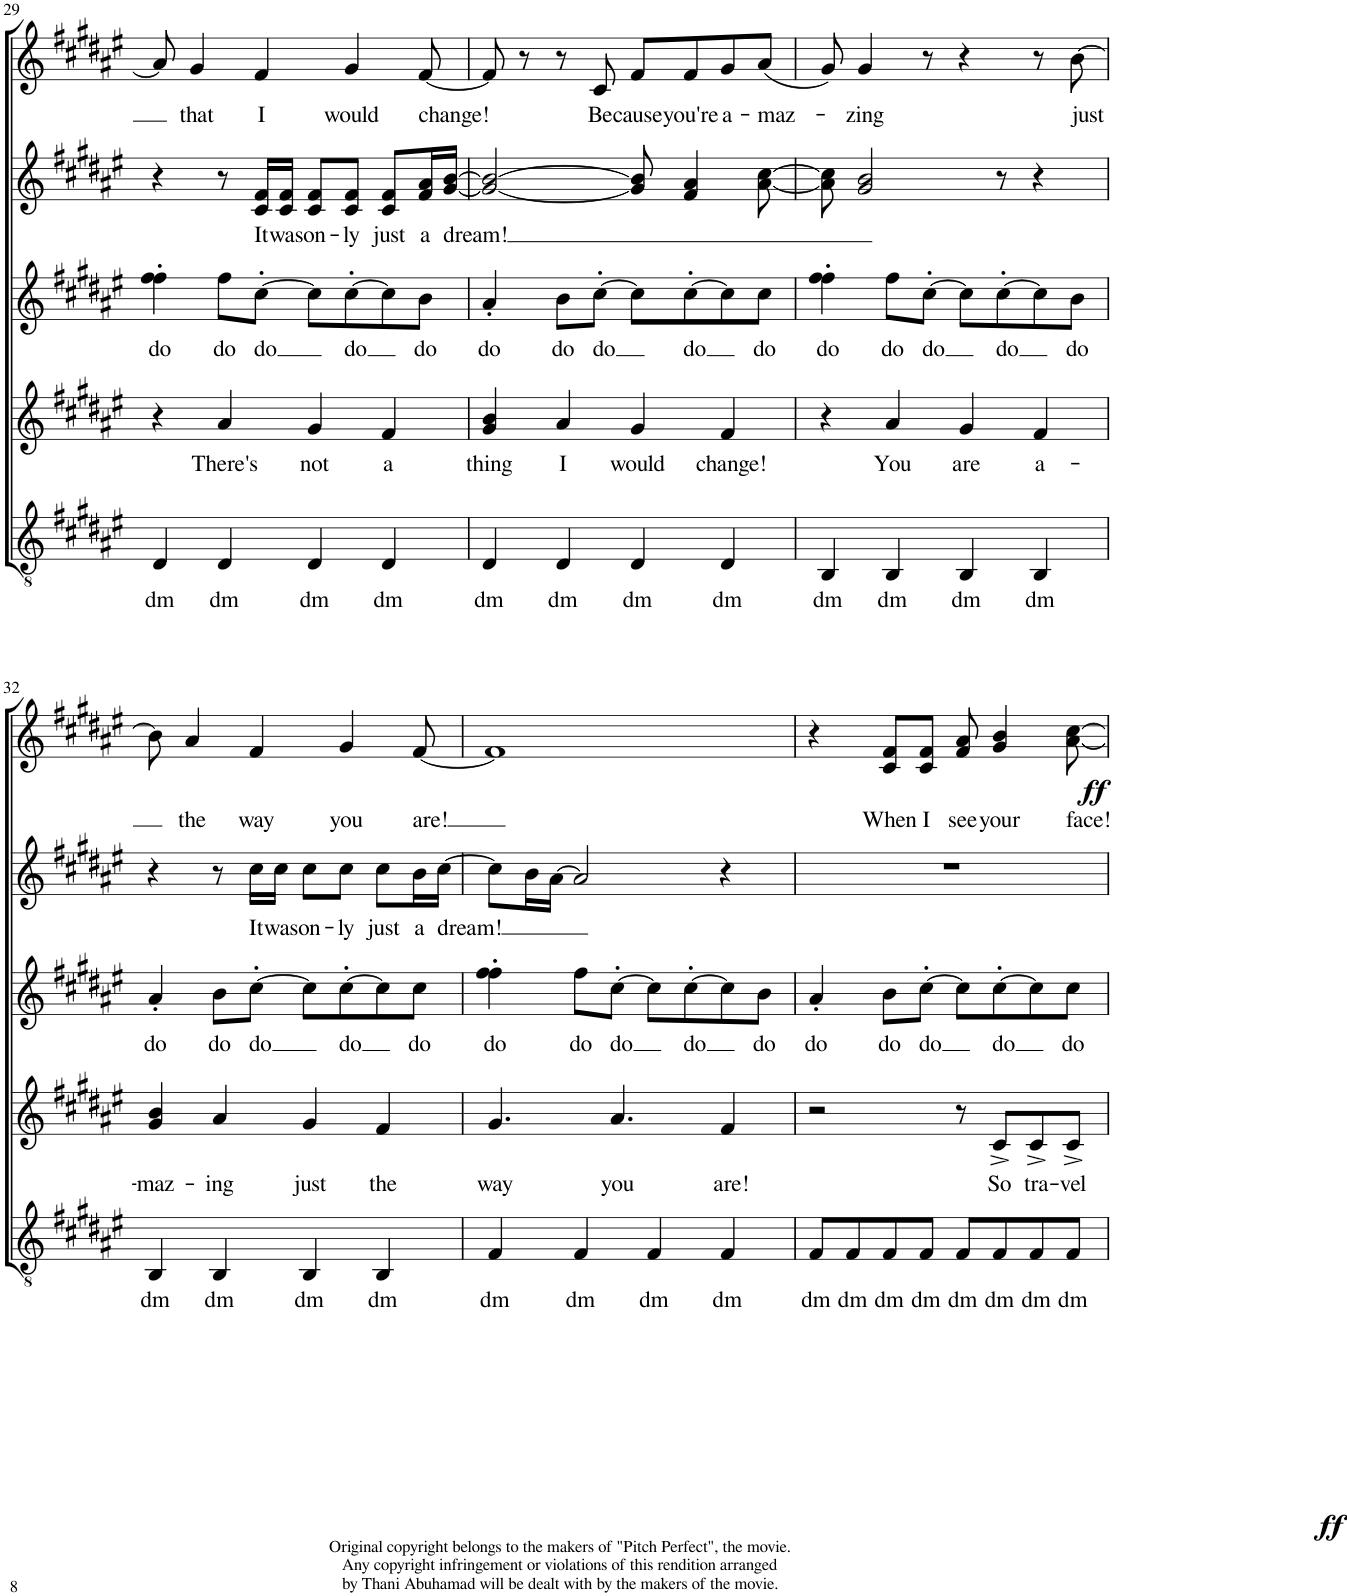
**kern	**text	**kern	**text	**dynam	**kern	**text	**kern	**text	**kern	**text	**dynam
*part5	*part5	*part4	*part4	*part4	*part3	*part3	*part2	*part2	*part1	*part1	*part1
*staff5	*staff5	*staff4	*staff4	*staff4	*staff3	*staff3	*staff2	*staff2	*staff1	*staff1	*staff1
*I"Bass	*	*I"Alto	*	*	*I"Mezzo	*	*I"Soprano	*	*I"Solo	*	*
*	*	*I'A	*	*	*	*	*I'S	*	*	*	*
!!LO:PB:g=z
*clefGv2	*	*clefG2	*	*	*clefG2	*	*clefG2	*	*clefG2	*	*
*k[f#c#g#d#a#e#]	*	*k[f#c#g#d#a#e#]	*	*	*k[f#c#g#d#a#e#]	*	*k[f#c#g#d#a#e#]	*	*k[f#c#g#d#a#e#]	*	*
*M4/4	*	*M4/4	*	*	*M4/4	*	*M4/4	*	*M4/4	*	*
=29	=29	=29	=29	=29	=29	=29	=29	=29	=29	=29	=29
!	!LO:LY:b	!	!	!	!	!LO:LY:b	!	!	!	!	!
4D#/	dm	4r	.	.	4ff#\' 4ff#\'	do	4r	.	8a#/]	.	.
!	!	!	!	!	!	!	!	!	!	!LO:LY:b	!
.	.	.	.	.	.	.	.	.	4g#/	that	.
!	!LO:LY:b	!	!LO:LY:b	!	!	!LO:LY:b	!	!	!	!	!
4D#/	dm	4a#/	There's	.	8ff#\L	do	8r	.	.	.	.
!	!	!	!	!	!	!LO:LY:b	!	!LO:LY:b	!	!LO:LY:b	!
.	.	.	.	.	[8cc#'\J	do	16c#/ 16f#/LL	It	4f#/	I	.
!	!	!	!	!	!	!	!	!LO:LY:b	!	!	!
.	.	.	.	.	.	.	16c#/ 16f#/JJ	was	.	.	.
!	!LO:LY:b	!	!LO:LY:b	!	!	!	!	!LO:LY:b	!	!	!
4D#/	dm	4g#/	not	.	8cc#\L]	.	8c#/ 8f#/L	on-	.	.	.
!	!	!	!	!	!	!LO:LY:b	!	!LO:LY:b	!	!LO:LY:b	!
.	.	.	.	.	[8cc#'\	do	8c#/ 8f#/J	-ly	4g#/	would	.
!	!LO:LY:b	!	!LO:LY:b	!	!	!	!	!LO:LY:b	!	!	!
4D#/	dm	4f#/	a	.	8cc#\]	.	8c#/ 8f#/L	just	.	.	.
!	!	!	!	!	!	!LO:LY:b	!	!LO:LY:b	!	!LO:LY:b	!
.	.	.	.	.	8b\J	do	16f#/ 16a#/L	a	[8f#/	change!	.
!	!	!	!	!	!	!	!	!LO:LY:b	!	!	!
.	.	.	.	.	.	.	[16g#/ [16b/JJ	dream!	.	.	.
=30	=30	=30	=30	=30	=30	=30	=30	=30	=30	=30	=30
!	!LO:LY:b	!	!LO:LY:b	!	!	!LO:LY:b	!	!	!	!	!
4D#/	dm	4g#/ 4b/	thing	.	4a#'/	do	2g#/_ 2b/_	.	8f#/]	.	.
.	.	.	.	.	.	.	.	.	8r	.	.
!	!LO:LY:b	!	!LO:LY:b	!	!	!LO:LY:b	!	!	!	!	!
4D#/	dm	4a#/	I	.	8b\L	do	.	.	8r	.	.
!	!	!	!	!	!	!LO:LY:b	!	!	!	!LO:LY:b	!
.	.	.	.	.	[8cc#'\J	do	.	.	8c#/	Be-	.
!	!LO:LY:b	!	!LO:LY:b	!	!	!	!	!	!	!LO:LY:b	!
4D#/	dm	4g#/	would	.	8cc#\L]	.	8g#/] 8b/]	.	8f#/L	-cause	.
!	!	!	!	!	!	!LO:LY:b	!	!	!	!LO:LY:b	!
.	.	.	.	.	[8cc#'\	do	4f#/ 4a#/	.	8f#/	you're	.
!	!LO:LY:b	!	!LO:LY:b	!	!	!	!	!	!	!LO:LY:b	!
4D#/	dm	4f#/	change!	.	8cc#\]	.	.	.	8g#/	a-	.
!	!	!	!	!	!	!LO:LY:b	!	!	!	!LO:LY:b	!
.	.	.	.	.	8cc#\J	do	[8a#\ [8cc#\	.	(8a#/J	-maz-	.
=31	=31	=31	=31	=31	=31	=31	=31	=31	=31	=31	=31
!	!LO:LY:b	!	!	!	!	!LO:LY:b	!	!	!	!	!
4BB/	dm	4r	.	.	4ff#\' 4ff#\'	do	8a#\] 8cc#\]	.	8g#/)	.	.
!	!	!	!	!	!	!	!	!	!	!LO:LY:b	!
.	.	.	.	.	.	.	2g#/ 2b/	.	4g#/	zing	.
!	!LO:LY:b	!	!LO:LY:b	!	!	!LO:LY:b	!	!	!	!	!
4BB/	dm	4a#/	You	.	8ff#\L	do	.	.	.	.	.
!	!	!	!	!	!	!LO:LY:b	!	!	!	!	!
.	.	.	.	.	[8cc#'\J	do	.	.	8r	.	.
!	!LO:LY:b	!	!LO:LY:b	!	!	!	!	!	!	!	!
4BB/	dm	4g#/	are	.	8cc#\L]	.	.	.	4r	.	.
!	!	!	!	!	!	!LO:LY:b	!	!	!	!	!
.	.	.	.	.	[8cc#'\	do	8r	.	.	.	.
!	!LO:LY:b	!	!LO:LY:b	!	!	!	!	!	!	!	!
4BB/	dm	4f#/	a-	.	8cc#\]	.	4r	.	8r	.	.
!	!	!	!	!	!	!LO:LY:b	!	!	!	!LO:LY:b	!
.	.	.	.	.	8b\J	do	.	.	[8b\	just	.
!!LO:LB:g=z
=32	=32	=32	=32	=32	=32	=32	=32	=32	=32	=32	=32
!	!LO:LY:b	!	!LO:LY:b	!	!	!LO:LY:b	!	!	!	!	!
4BB/	dm	4g#/ 4b/	-maz-	.	4a#'/	do	4r	.	8b\]	.	.
!	!	!	!	!	!	!	!	!	!	!LO:LY:b	!
.	.	.	.	.	.	.	.	.	4a#/	the	.
!	!LO:LY:b	!	!LO:LY:b	!	!	!LO:LY:b	!	!	!	!	!
4BB/	dm	4a#/	-ing	.	8b\L	do	8r	.	.	.	.
!	!	!	!	!	!	!LO:LY:b	!	!LO:LY:b	!	!LO:LY:b	!
.	.	.	.	.	[8cc#'\J	do	16cc#\LL	It	4f#/	way	.
!	!	!	!	!	!	!	!	!LO:LY:b	!	!	!
.	.	.	.	.	.	.	16cc#\JJ	was	.	.	.
!	!LO:LY:b	!	!LO:LY:b	!	!	!	!	!LO:LY:b	!	!	!
4BB/	dm	4g#/	just	.	8cc#\L]	.	8cc#\L	on-	.	.	.
!	!	!	!	!	!	!LO:LY:b	!	!LO:LY:b	!	!LO:LY:b	!
.	.	.	.	.	[8cc#'\	do	8cc#\J	-ly	4g#/	you	.
!	!LO:LY:b	!	!LO:LY:b	!	!	!	!	!LO:LY:b	!	!	!
4BB/	dm	4f#/	the	.	8cc#\]	.	8cc#\L	just	.	.	.
!	!	!	!	!	!	!LO:LY:b	!	!LO:LY:b	!	!LO:LY:b	!
.	.	.	.	.	8cc#\J	do	16b\L	a	[8f#/	are!	.
!	!	!	!	!	!	!	!	!LO:LY:b	!	!	!
.	.	.	.	.	.	.	[16cc#\JJ	dream!	.	.	.
=33	=33	=33	=33	=33	=33	=33	=33	=33	=33	=33	=33
!	!LO:LY:b	!	!LO:LY:b	!	!	!LO:LY:b	!	!	!	!	!
4F#/	dm	4.g#/	way	.	4ff#\' 4ff#\'	do	8cc#\L]	.	1f#]	.	.
.	.	.	.	.	.	.	16b\L	.	.	.	.
.	.	.	.	.	.	.	[16a#\JJ	.	.	.	.
!	!LO:LY:b	!	!	!	!	!LO:LY:b	!	!	!	!	!
4F#/	dm	.	.	.	8ff#\L	do	2a#/]	.	.	.	.
!	!	!	!LO:LY:b	!	!	!LO:LY:b	!	!	!	!	!
.	.	4.a#/	you	.	[8cc#'\J	do	.	.	.	.	.
!	!LO:LY:b	!	!	!	!	!	!	!	!	!	!
4F#/	dm	.	.	.	8cc#\L]	.	.	.	.	.	.
!	!	!	!	!	!	!LO:LY:b	!	!	!	!	!
.	.	.	.	.	[8cc#'\	do	.	.	.	.	.
!	!LO:LY:b	!	!LO:LY:b	!	!	!	!	!	!	!	!
4F#/	dm	4f#/	are!	.	8cc#\]	.	4r	.	.	.	.
!	!	!	!	!	!	!LO:LY:b	!	!	!	!	!
.	.	.	.	.	8b\J	do	.	.	.	.	.
=34	=34	=34	=34	=34	=34	=34	=34	=34	=34	=34	=34
!	!LO:LY:b	!	!	!	!	!LO:LY:b	!	!	!	!	!
8F#/L	dm	2r	.	.	4a#'/	do	1r	.	4r	.	.
!	!LO:LY:b	!	!	!	!	!	!	!	!	!	!
8F#/	dm	.	.	.	.	.	.	.	.	.	.
!	!LO:LY:b	!	!	!	!	!LO:LY:b	!	!	!	!LO:LY:b	!LO:DY:b
8F#/	dm	.	.	.	8b\L	do	.	.	8c#/ 8f#/L	When	ff
!	!LO:LY:b	!	!	!	!	!LO:LY:b	!	!	!	!LO:LY:b	!
8F#/J	dm	.	.	.	[8cc#'\J	do	.	.	8c#/ 8f#/J	I	.
!	!LO:LY:b	!	!	!LO:DY:b	!	!	!	!	!	!LO:LY:b	!
8F#/L	dm	8r	.	ff	8cc#\L]	.	.	.	8f#/ 8a#/	see	.
!	!LO:LY:b	!	!LO:LY:b	!	!	!LO:LY:b	!	!	!	!LO:LY:b	!
8F#/	dm	8c#^/L	So	.	[8cc#'\	do	.	.	4g#/ 4b/	your	.
!	!LO:LY:b	!	!LO:LY:b	!	!	!	!	!	!	!	!
8F#/	dm	8c#^/	tra-	.	8cc#\]	.	.	.	.	.	.
!	!LO:LY:b	!	!LO:LY:b	!	!	!LO:LY:b	!	!	!	!LO:LY:b	!
8F#/J	dm	8c#^/J	-vel	.	8cc#\J	do	.	.	[8a#\ [8cc#\	face!	.
=	=	=	=	=	=	=	=	=	=	=	=
*-	*-	*-	*-	*-	*-	*-	*-	*-	*-	*-	*-
